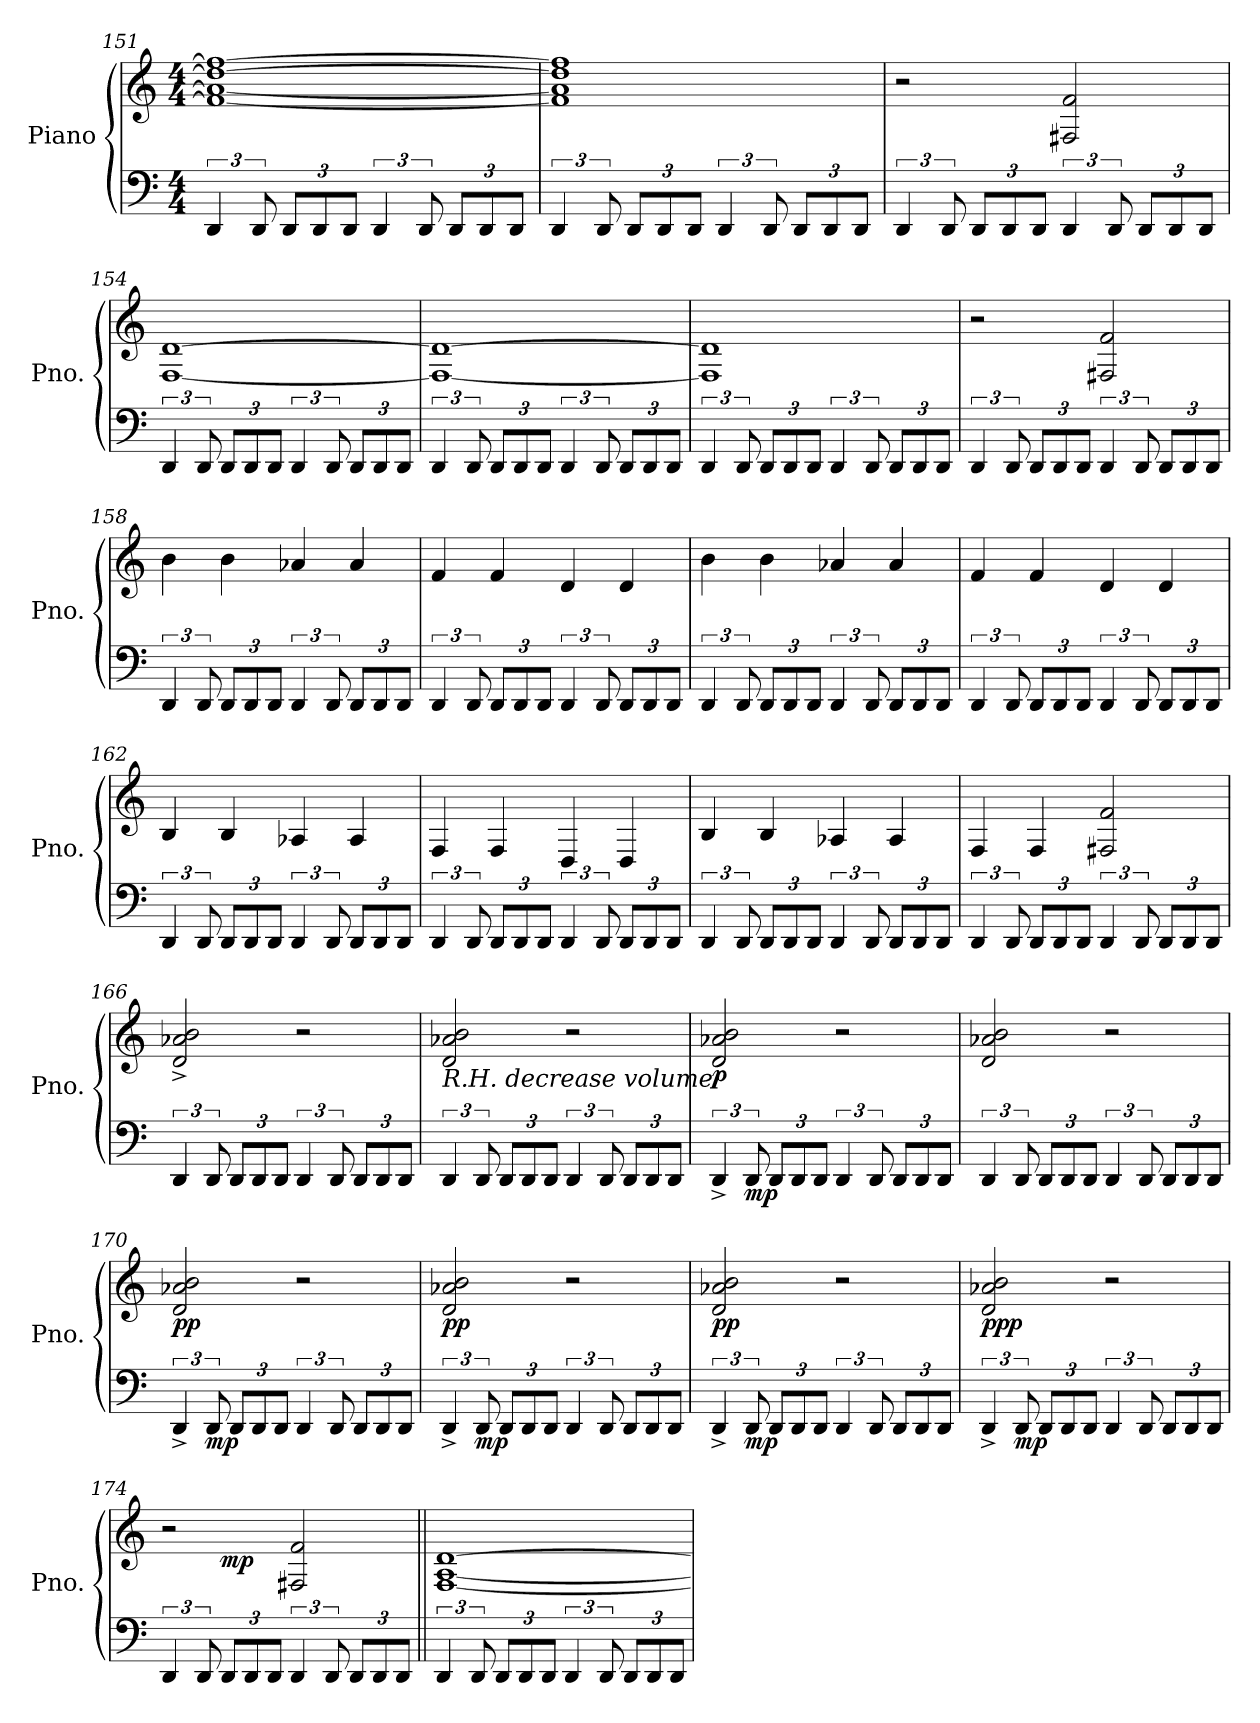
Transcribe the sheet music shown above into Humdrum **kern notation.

**kern	**kern	**dynam
*part1	*part1	*part1
*staff2	*staff1	*staff1/2
*I"Piano	*	*
*I'Pno.	*	*
*clefF4	*clefG2	*
*k[]	*k[]	*
*M4/4	*M4/4	*
=151	=151	=151
6DD/	1f_ 1a_ 1dd_ 1ff_	.
12DD/	.	.
*Xbrackettup	*	*
12DD/L	.	.
12DD/	.	.
12DD/J	.	.
*brackettup	*	*
6DD/	.	.
12DD/	.	.
*Xbrackettup	*	*
12DD/L	.	.
12DD/	.	.
12DD/J	.	.
=152	=152	=152
*brackettup	*	*
6DD/	1f] 1a] 1dd] 1ff]	.
12DD/	.	.
*Xbrackettup	*	*
12DD/L	.	.
12DD/	.	.
12DD/J	.	.
*brackettup	*	*
6DD/	.	.
12DD/	.	.
*Xbrackettup	*	*
12DD/L	.	.
12DD/	.	.
12DD/J	.	.
!!LO:PB:g=z
=153	=153	=153
*brackettup	*	*
6DD/	2r	.
12DD/	.	.
*Xbrackettup	*	*
12DD/L	.	.
12DD/	.	.
12DD/J	.	.
*brackettup	*	*
6DD/	2F#X/ 2f/	.
12DD/	.	.
*Xbrackettup	*	*
12DD/L	.	.
12DD/	.	.
12DD/J	.	.
=154	=154	=154
*brackettup	*	*
6DD/	[1F [1d	.
12DD/	.	.
*Xbrackettup	*	*
12DD/L	.	.
12DD/	.	.
12DD/J	.	.
*brackettup	*	*
6DD/	.	.
12DD/	.	.
*Xbrackettup	*	*
12DD/L	.	.
12DD/	.	.
12DD/J	.	.
=155	=155	=155
*brackettup	*	*
6DD/	1F_ 1d_	.
12DD/	.	.
*Xbrackettup	*	*
12DD/L	.	.
12DD/	.	.
12DD/J	.	.
*brackettup	*	*
6DD/	.	.
12DD/	.	.
*Xbrackettup	*	*
12DD/L	.	.
12DD/	.	.
12DD/J	.	.
!!LO:LB:g=z
=156	=156	=156
*brackettup	*	*
6DD/	1F] 1d]	.
12DD/	.	.
*Xbrackettup	*	*
12DD/L	.	.
12DD/	.	.
12DD/J	.	.
*brackettup	*	*
6DD/	.	.
12DD/	.	.
*Xbrackettup	*	*
12DD/L	.	.
12DD/	.	.
12DD/J	.	.
=157	=157	=157
*brackettup	*	*
6DD/	2r	.
12DD/	.	.
*Xbrackettup	*	*
12DD/L	.	.
12DD/	.	.
12DD/J	.	.
*brackettup	*	*
6DD/	2F#X/ 2f/	.
12DD/	.	.
*Xbrackettup	*	*
12DD/L	.	.
12DD/	.	.
12DD/J	.	.
=158	=158	=158
*brackettup	*	*
6DD/	4b\	.
12DD/	.	.
*Xbrackettup	*	*
12DD/L	4b\	.
12DD/	.	.
12DD/J	.	.
*brackettup	*	*
6DD/	4a-X/	.
12DD/	.	.
*Xbrackettup	*	*
12DD/L	4a-/	.
12DD/	.	.
12DD/J	.	.
!!LO:LB:g=z
=159	=159	=159
*brackettup	*	*
6DD/	4f/	.
12DD/	.	.
*Xbrackettup	*	*
12DD/L	4f/	.
12DD/	.	.
12DD/J	.	.
*brackettup	*	*
6DD/	4d/	.
12DD/	.	.
*Xbrackettup	*	*
12DD/L	4d/	.
12DD/	.	.
12DD/J	.	.
=160	=160	=160
*brackettup	*	*
6DD/	4b\	.
12DD/	.	.
*Xbrackettup	*	*
12DD/L	4b\	.
12DD/	.	.
12DD/J	.	.
*brackettup	*	*
6DD/	4a-X/	.
12DD/	.	.
*Xbrackettup	*	*
12DD/L	4a-/	.
12DD/	.	.
12DD/J	.	.
=161	=161	=161
*brackettup	*	*
6DD/	4f/	.
12DD/	.	.
*Xbrackettup	*	*
12DD/L	4f/	.
12DD/	.	.
12DD/J	.	.
*brackettup	*	*
6DD/	4d/	.
12DD/	.	.
*Xbrackettup	*	*
12DD/L	4d/	.
12DD/	.	.
12DD/J	.	.
!!LO:LB:g=z
=162	=162	=162
*brackettup	*	*
6DD/	4B/	.
12DD/	.	.
*Xbrackettup	*	*
12DD/L	4B/	.
12DD/	.	.
12DD/J	.	.
*brackettup	*	*
6DD/	4A-X/	.
12DD/	.	.
*Xbrackettup	*	*
12DD/L	4A-/	.
12DD/	.	.
12DD/J	.	.
=163	=163	=163
*brackettup	*	*
6DD/	4F/	.
12DD/	.	.
*Xbrackettup	*	*
12DD/L	4F/	.
12DD/	.	.
12DD/J	.	.
*brackettup	*	*
6DD/	4D/	.
12DD/	.	.
*Xbrackettup	*	*
12DD/L	4D/	.
12DD/	.	.
12DD/J	.	.
=164	=164	=164
*brackettup	*	*
6DD/	4B/	.
12DD/	.	.
*Xbrackettup	*	*
12DD/L	4B/	.
12DD/	.	.
12DD/J	.	.
*brackettup	*	*
6DD/	4A-X/	.
12DD/	.	.
*Xbrackettup	*	*
12DD/L	4A-/	.
12DD/	.	.
12DD/J	.	.
!!LO:LB:g=z
=165	=165	=165
*brackettup	*	*
6DD/	4F/	.
12DD/	.	.
*Xbrackettup	*	*
12DD/L	4F/	.
12DD/	.	.
12DD/J	.	.
*brackettup	*	*
6DD/	2F#X/ 2f/	.
12DD/	.	.
*Xbrackettup	*	*
12DD/L	.	.
12DD/	.	.
12DD/J	.	.
=166	=166	=166
*brackettup	*	*
6DD/	2d/^ 2a-X/^ 2b/^	.
12DD/	.	.
*Xbrackettup	*	*
12DD/L	.	.
12DD/	.	.
12DD/J	.	.
*brackettup	*	*
6DD/	2r	.
12DD/	.	.
*Xbrackettup	*	*
12DD/L	.	.
12DD/	.	.
12DD/J	.	.
=167	=167	=167
*brackettup	*	*
!	!LO:TX:b:i:t=R.H. decrease volume	!
6DD/	2d/ 2a-X/ 2b/	.
12DD/	.	.
*Xbrackettup	*	*
12DD/L	.	.
12DD/	.	.
12DD/J	.	.
*brackettup	*	*
6DD/	2r	.
12DD/	.	.
*Xbrackettup	*	*
12DD/L	.	.
12DD/	.	.
12DD/J	.	.
!!LO:PB:g=z
=168	=168	=168
*brackettup	*	*
!	!	!LO:DY:b
6DD^/	2d/ 2a-X/ 2b/	p
!	!	!LO:DY:b=2
12DD/	.	mp
*Xbrackettup	*	*
12DD/L	.	.
12DD/	.	.
12DD/J	.	.
*brackettup	*	*
6DD/	2r	.
12DD/	.	.
*Xbrackettup	*	*
12DD/L	.	.
12DD/	.	.
12DD/J	.	.
=169	=169	=169
*brackettup	*	*
6DD/	2d/ 2a-X/ 2b/	.
12DD/	.	.
*Xbrackettup	*	*
12DD/L	.	.
12DD/	.	.
12DD/J	.	.
*brackettup	*	*
6DD/	2r	.
12DD/	.	.
*Xbrackettup	*	*
12DD/L	.	.
12DD/	.	.
12DD/J	.	.
=170	=170	=170
*brackettup	*	*
!	!	!LO:DY:b
6DD^/	2d/ 2a-X/ 2b/	pp
!	!	!LO:DY:b=2
12DD/	.	mp
*Xbrackettup	*	*
12DD/L	.	.
12DD/	.	.
12DD/J	.	.
*brackettup	*	*
6DD/	2r	.
12DD/	.	.
*Xbrackettup	*	*
12DD/L	.	.
12DD/	.	.
12DD/J	.	.
!!LO:LB:g=z
=171	=171	=171
*brackettup	*	*
!	!	!LO:DY:b
6DD^/	2d/ 2a-X/ 2b/	pp
!	!	!LO:DY:b=2
12DD/	.	mp
*Xbrackettup	*	*
12DD/L	.	.
12DD/	.	.
12DD/J	.	.
*brackettup	*	*
6DD/	2r	.
12DD/	.	.
*Xbrackettup	*	*
12DD/L	.	.
12DD/	.	.
12DD/J	.	.
=172	=172	=172
*brackettup	*	*
!	!	!LO:DY:b
6DD^/	2d/ 2a-X/ 2b/	pp
!	!	!LO:DY:b=2
12DD/	.	mp
*Xbrackettup	*	*
12DD/L	.	.
12DD/	.	.
12DD/J	.	.
*brackettup	*	*
6DD/	2r	.
12DD/	.	.
*Xbrackettup	*	*
12DD/L	.	.
12DD/	.	.
12DD/J	.	.
=173	=173	=173
*brackettup	*	*
!	!	!LO:DY:b
6DD^/	2d/ 2a-X/ 2b/	ppp
!	!	!LO:DY:b=2
12DD/	.	mp
*Xbrackettup	*	*
12DD/L	.	.
12DD/	.	.
12DD/J	.	.
*brackettup	*	*
6DD/	2r	.
12DD/	.	.
*Xbrackettup	*	*
12DD/L	.	.
12DD/	.	.
12DD/J	.	.
!!LO:LB:g=z
=174	=174	=174
*brackettup	*	*
*	*^	*
6DD/	2r	4ryy	.
12DD/	.	.	.
*Xbrackettup	*	*	*
!	!	!	!LO:DY:b
12DD/L	.	2.ryy	mp
12DD/	.	.	.
12DD/J	.	.	.
*brackettup	*	*	*
6DD/	2F#X/ 2f/	.	.
12DD/	.	.	.
*Xbrackettup	*	*	*
12DD/L	.	.	.
12DD/	.	.	.
12DD/J	.	.	.
*	*v	*v	*
=175||	=175||	=175||
*brackettup	*	*
6DD/	[1F [1A [1d	.
12DD/	.	.
*Xbrackettup	*	*
12DD/L	.	.
12DD/	.	.
12DD/J	.	.
*brackettup	*	*
6DD/	.	.
12DD/	.	.
*Xbrackettup	*	*
12DD/L	.	.
12DD/	.	.
12DD/J	.	.
=	=	=
*-	*-	*-
